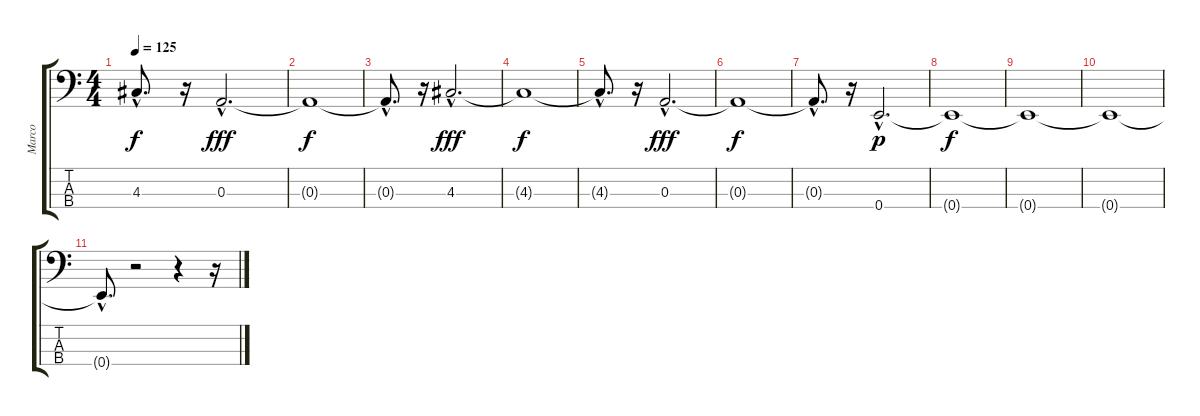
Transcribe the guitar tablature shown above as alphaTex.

\track ("Marco" "Marco") {instrument electricbassfinger}
\staff {score tabs}
\tuning (G2 D2 A1 E1) {hide}
\ts (4 4)
\tempo 125
\clef f4
\ks c
4.3{hac t}.8{d dy f} r.16 0.3{hac}.2{d dy fff} |
0.3{t}.1{dy f} |
0.3{hac t}.8{d} r.16 4.3{hac}.2{d dy fff} |
4.3{t}.1{dy f} |
4.3{hac t}.8{d} r.16 0.3{hac}.2{d dy fff} |
0.3{t}.1{dy f} |
0.3{hac t}.8{d} r.16 0.4{hac}.2{d dy p} |
0.4{t}.1{dy f} |
0.4{t}.1 |
0.4{t}.1 |
0.4{hac t}.8{d} r.2 r.4 r.16
